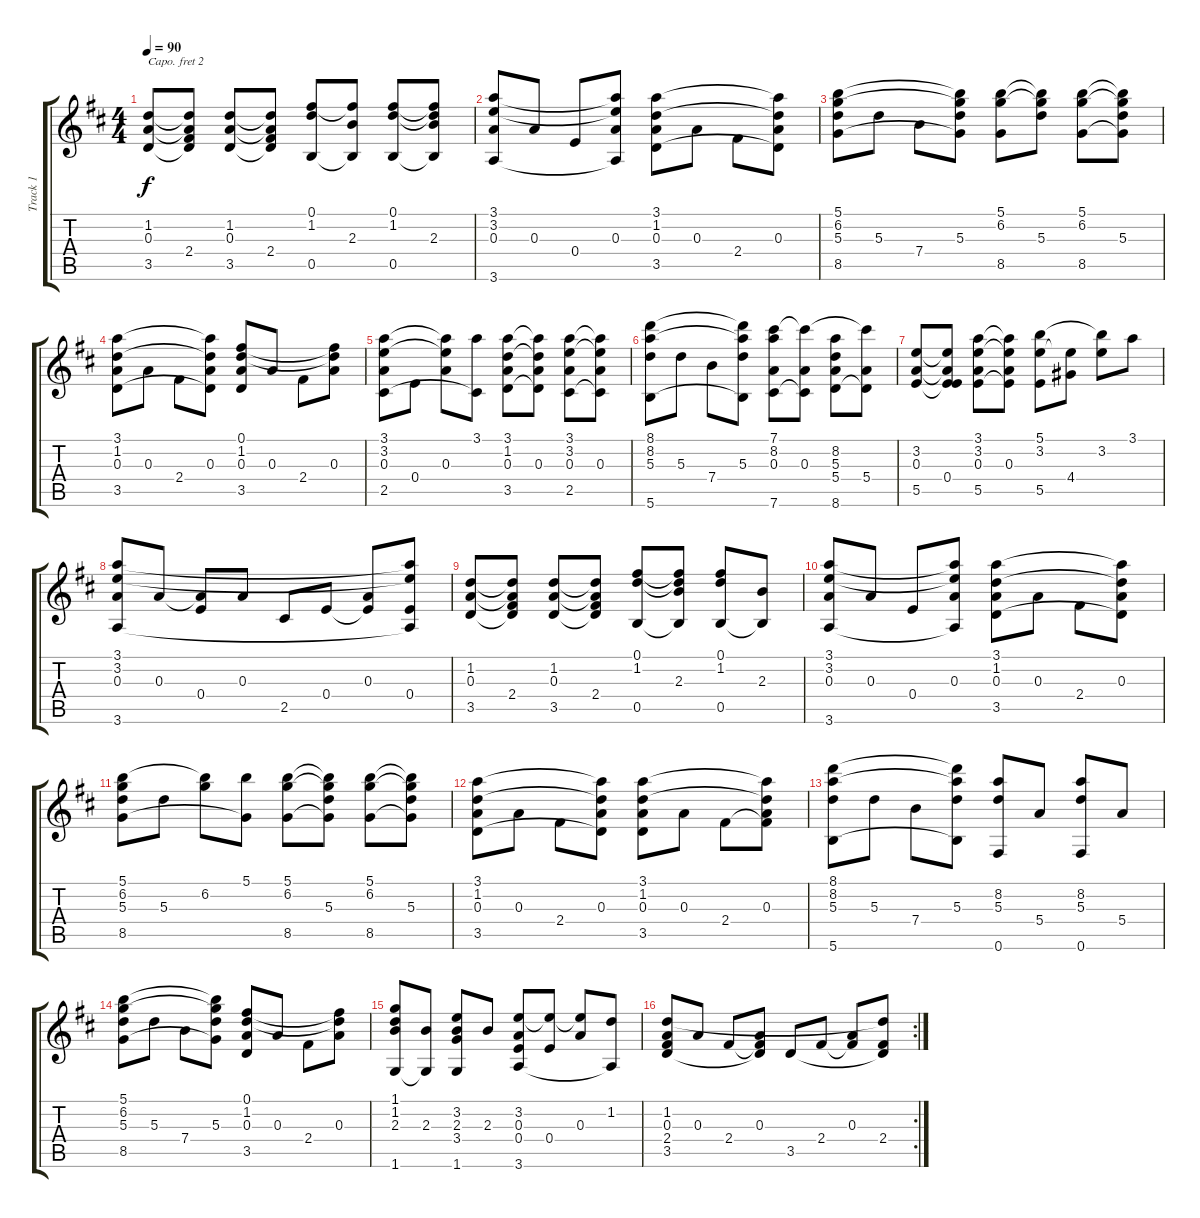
\track ("Track 1" "Track 1") {instrument acousticguitarnylon}
\staff {score tabs}
\capo 2
\tuning (E4 B3 G3 D3 A2 E2) {hide}
\ts (4 4)
\tempo 90
\clef g2
\ks d
(1.2 0.3 3.5).8{dy f} (1.2{t} 0.3{t} 2.4 3.5{t}).8 (1.2 0.3 3.5).8 (1.2{t} 0.3{t} 2.4 3.5{t}).8 (0.1 1.2 0.5).8 (0.1{t} 2.3 0.5{t}).8 (0.1 1.2 0.5).8 (0.1{t} 1.2{t} 2.3 0.5{t}).8 |
(3.1 3.2 0.3 3.6).8 0.3.8 0.4.8 (3.1{t} 3.2{t} 0.3 3.6{t}).8 (3.1 1.2 0.3 3.5).8 0.3.8 2.4.8 (3.1{t} 1.2{t} 0.3 3.5{t}).8 |
(5.1 6.2 5.3 8.5).8 5.3.8 7.4.8 (5.1{t} 6.2{t} 5.3 8.5{t}).8 (5.1 6.2 8.5).8 (5.1{t} 6.2{t} 5.3).8 (5.1 6.2 8.5).8 (5.1{t} 6.2{t} 5.3 8.5{t}).8 |
(3.1 1.2 0.3 3.5).8 0.3.8 2.4.8 (3.1{t} 1.2{t} 0.3 3.5{t}).8 (0.1 1.2 0.3 3.5).8 0.3.8 2.4.8 (0.1{t} 1.2{t} 0.3).8 |
(3.1 3.2 0.3 2.5).8 0.4.8 (3.1{t} 3.2{t} 0.3).8 (3.1 2.5{t}).8 (3.1 1.2 0.3 3.5).8 (3.1{t} 1.2{t} 0.3 3.5{t}).8 (3.1 3.2 0.3 2.5).8 (3.1{t} 3.2{t} 0.3 2.5{t}).8 |
(8.1 8.2 5.3 5.6).8 5.3.8 7.4.8 (8.1{t} 8.2{t} 5.3 5.6{t}).8 (7.1 8.2 0.3 7.6).8 (7.1{t} 0.3 7.6{t}).8 (8.2 5.3 5.4 8.6).8 (7.1{t} 5.4 8.6{t}).8 |
(3.2 0.3 5.5).8 (3.2{t} 0.3{t} 0.4 5.5{t}).8 (3.1 3.2 0.3 5.5).8 (3.1{t} 3.2{t} 0.3 5.5{t}).8 (5.1 3.2 5.5).8 (3.2{t} 4.4).8 (5.1{t} 3.2).8 3.1.8 |
(3.1 3.2 0.3 3.6).8 0.3.8 (0.3{t} 0.4).8 0.3.8 2.5.8 0.4.8 (0.3 0.4{t}).8 (3.1{t} 3.2{t} 0.4 3.6{t}).8 |
(1.2 0.3 3.5).8 (1.2{t} 0.3{t} 2.4 3.5{t}).8 (1.2 0.3 3.5).8 (1.2{t} 0.3{t} 2.4 3.5{t}).8 (0.1 1.2 0.5).8 (0.1{t} 1.2{t} 2.3 0.5{t}).8 (0.1 1.2 0.5).8 (2.3 0.5{t}).8 |
(3.1 3.2 0.3 3.6).8 0.3.8 0.4.8 (3.1{t} 3.2{t} 0.3 3.6{t}).8 (3.1 1.2 0.3 3.5).8 0.3.8 2.4.8 (3.1{t} 1.2{t} 0.3 3.5{t}).8 |
(5.1 6.2 5.3 8.5).8 5.3.8 (5.1{t} 6.2).8 (5.1 8.5{t}).8 (5.1 6.2 8.5).8 (5.1{t} 6.2{t} 5.3 8.5{t}).8 (5.1 6.2 8.5).8 (5.1{t} 6.2{t} 5.3 8.5{t}).8 |
(3.1 1.2 0.3 3.5).8 0.3.8 2.4.8 (3.1{t} 1.2{t} 0.3 3.5{t}).8 (3.1 1.2 0.3 3.5).8 0.3.8 2.4.8 (3.1{t} 1.2{t} 0.3 2.4{t}).8 |
(8.1 8.2 5.3 5.6).8 5.3.8 7.4.8 (8.1{t} 8.2{t} 5.3 5.6{t}).8 (8.2 5.3 0.6).8 5.4.8 (8.2 5.3 0.6).8 5.4.8 |
(5.1 6.2 5.3 8.5).8 5.3.8 7.4.8 (5.1{t} 6.2{t} 5.3 8.5{t}).8 (0.1 1.2 0.3 3.5).8 0.3.8 2.4.8 (0.1{t} 1.2{t} 0.3).8 |
(1.1 1.2 2.3 1.6).8 (2.3 1.6{t}).8 (3.2 2.3 3.4 1.6).8 2.3.8 (3.2 0.3 0.4 3.6).8 (3.2{t} 0.4).8 (3.2{t} 0.3).8 (1.2 3.6{t}).8 |
\rc 2
(1.2 0.3 2.4 3.5).8 0.3.8 2.4.8 (0.3 2.4{t} 3.5{t}).8 3.5.8 2.4.8 (0.3 2.4{t}).8 (1.2{t} 2.4 3.5{t}).8
